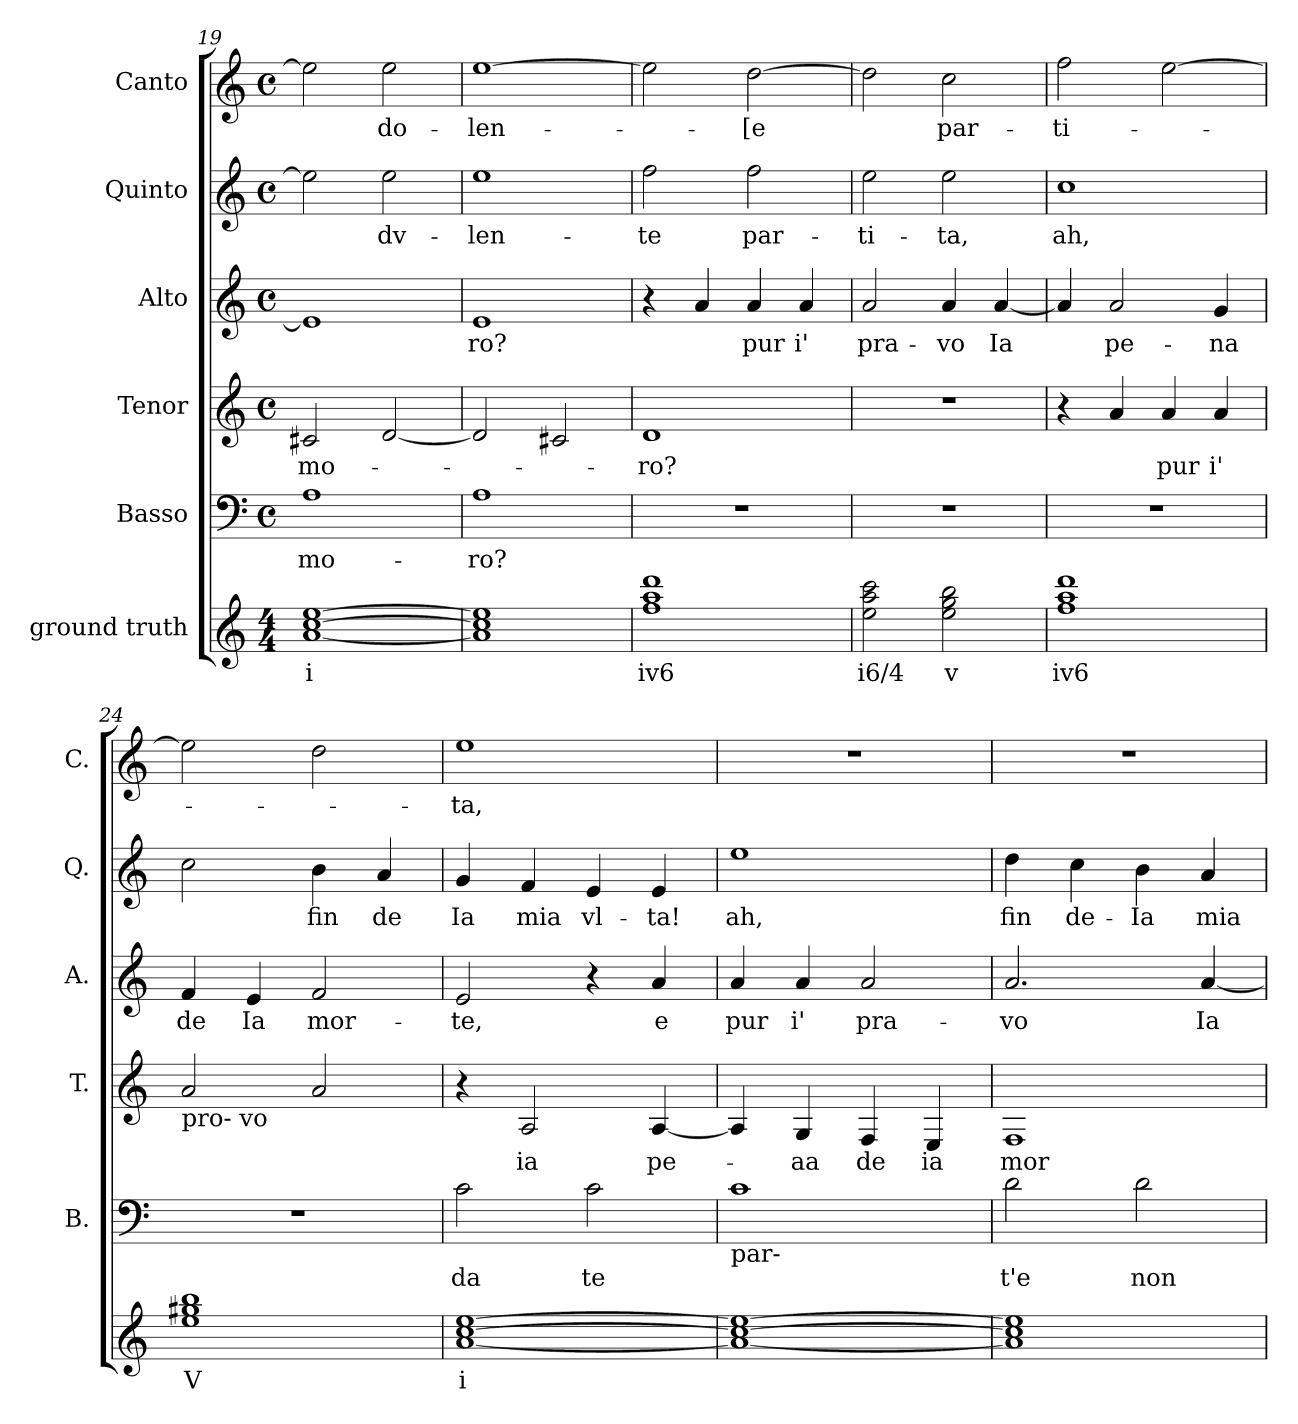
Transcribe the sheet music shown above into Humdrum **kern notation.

**kern	**text	**kern	**text	**kern	**text	**kern	**text	**kern	**text	**kern	**text
*part6	*part6	*part5	*part5	*part4	*part4	*part3	*part3	*part2	*part2	*part1	*part1
*staff6	*staff6	*staff5	*staff5	*staff4	*staff4	*staff3	*staff3	*staff2	*staff2	*staff1	*staff1
*I"ground truth	*	*I"Basso	*	*I"Tenor	*	*I"Alto	*	*I"Quinto	*	*I"Canto	*
*	*	*I'B.	*	*I'T.	*	*I'A.	*	*I'Q.	*	*I'C.	*
*	*	*clefF4	*	*clefG2	*	*clefG2	*	*clefG2	*	*clefG2	*
*k[]	*	*k[]	*	*k[]	*	*k[]	*	*k[]	*	*k[]	*
*M4/4	*	*M4/4	*	*M4/4	*	*M4/4	*	*M4/4	*	*M4/4	*
*	*	*met(c)	*	*met(c)	*	*met(c)	*	*met(c)	*	*met(c)	*
=19	=19	=19	=19	=19	=19	=19	=19	=19	=19	=19	=19
!	!	!	!LO:LY:b	!	!	!	!	!	!	!	!
!	!	!	!	!	!LO:LY:b	!	!	!	!	!	!
[1a [1cc [1ee	i	1A	-mo-	2c#X/	-mo-	1e]	.	2ee\]	.	2ee\]	.
!	!	!	!	!	!	!	!	!	!LO:LY:b	!	!
!	!	!	!	!	!	!	!	!	!	!	!LO:LY:b
.	.	.	.	[2d/	.	.	.	2ee\	-dv-	2ee\	-do-
=20	=20	=20	=20	=20	=20	=20	=20	=20	=20	=20	=20
!	!	!	!LO:LY:b	!	!	!	!	!	!	!	!
!	!	!	!	!	!	!	!LO:LY:b	!	!	!	!
!	!	!	!	!	!	!	!	!	!LO:LY:b	!	!
!	!	!	!	!	!	!	!	!	!	!	!LO:LY:b
1a] 1cc] 1ee]	.	1A	-ro?	2d/]	.	1e	-ro?	1ee	-len-	[1ee	-len-
.	.	.	.	2c#X/	.	.	.	.	.	.	.
=21	=21	=21	=21	=21	=21	=21	=21	=21	=21	=21	=21
!	!	!	!	!	!LO:LY:b	!	!	!	!	!	!
!	!	!	!	!	!	!	!	!	!LO:LY:b	!	!
1ff 1aa 1ddd	iv6	1r	.	1d	-ro?	4r	.	2ff\	-te	2ee\]	.
.	.	.	.	.	.	4a/	.	.	.	.	.
!	!	!	!	!	!	!	!LO:LY:b	!	!	!	!
!	!	!	!	!	!	!	!	!	!LO:LY:b	!	!
!	!	!	!	!	!	!	!	!	!	!	!LO:LY:b
.	.	.	.	.	.	4a/	-pur	2ff\	-par-	[2dd\	-[e
!	!	!	!	!	!	!	!LO:LY:b	!	!	!	!
.	.	.	.	.	.	4a/	-i'	.	.	.	.
=22	=22	=22	=22	=22	=22	=22	=22	=22	=22	=22	=22
!	!	!	!	!	!	!	!LO:LY:b	!	!	!	!
!	!	!	!	!	!	!	!	!	!LO:LY:b	!	!
2ee 2aa 2ccc	i6/4	1r	.	1r	.	2a/	-pra-	2ee\	-ti-	2dd\]	.
!	!	!	!	!	!	!	!LO:LY:b	!	!	!	!
!	!	!	!	!	!	!	!	!	!LO:LY:b	!	!
!	!	!	!	!	!	!	!	!	!	!	!LO:LY:b
2ee 2gg 2bb	v	.	.	.	.	4a/	-vo	2ee\	-ta,	2cc\	-par-
!	!	!	!	!	!	!	!LO:LY:b	!	!	!	!
.	.	.	.	.	.	[4a/	-Ia	.	.	.	.
=23	=23	=23	=23	=23	=23	=23	=23	=23	=23	=23	=23
!	!	!	!	!	!	!	!	!	!LO:LY:b	!	!
!	!	!	!	!	!	!	!	!	!	!	!LO:LY:b
1ff 1aa 1ddd	iv6	1r	.	4r	.	4a/]	.	1cc	-ah,	2ff\	-ti-
!	!	!	!	!	!	!	!LO:LY:b	!	!	!	!
.	.	.	.	4a/	.	2a/	-pe-	.	.	.	.
!	!	!	!	!	!LO:LY:b	!	!	!	!	!	!
.	.	.	.	4a/	-pur	.	.	.	.	[2ee\	.
!	!	!	!	!	!LO:LY:b	!	!	!	!	!	!
!	!	!	!	!	!	!	!LO:LY:b	!	!	!	!
.	.	.	.	4a/	-i'	4g/	-na	.	.	.	.
!!LO:PB:g=z
=24	=24	=24	=24	=24	=24	=24	=24	=24	=24	=24	=24
!	!	!	!	!LO:TX:b:t=pro- vo	!	!	!	!	!	!	!
!	!	!	!	!	!	!	!LO:LY:b	!	!	!	!
1ee 1gg#X 1bb	V	1r	.	2a/	.	4f/	-de	2cc\	.	2ee\]	.
!	!	!	!	!	!	!	!LO:LY:b	!	!	!	!
.	.	.	.	.	.	4e/	-Ia	.	.	.	.
!	!	!	!	!	!	!	!LO:LY:b	!	!	!	!
!	!	!	!	!	!	!	!	!	!LO:LY:b	!	!
.	.	.	.	2a/	.	2f/	-mor-	4b\	-fin	2dd\	.
!	!	!	!	!	!	!	!	!	!LO:LY:b	!	!
.	.	.	.	.	.	.	.	4a/	-de	.	.
=25	=25	=25	=25	=25	=25	=25	=25	=25	=25	=25	=25
!	!	!	!LO:LY:b	!	!	!	!	!	!	!	!
!	!	!	!	!	!	!	!LO:LY:b	!	!	!	!
!	!	!	!	!	!	!	!	!	!LO:LY:b	!	!
!	!	!	!	!	!	!	!	!	!	!	!LO:LY:b
[1a [1cc [1ee	i	2c\	-da	4r	.	2e/	-te,	4g/	-Ia	1ee	-ta,
!	!	!	!	!	!LO:LY:b	!	!	!	!	!	!
!	!	!	!	!	!	!	!	!	!LO:LY:b	!	!
.	.	.	.	2A/	-ia	.	.	4f/	-mia	.	.
!	!	!	!LO:LY:b	!	!	!	!	!	!	!	!
!	!	!	!	!	!	!	!	!	!LO:LY:b	!	!
.	.	2c\	-te	.	.	4r	.	4e/	-vl-	.	.
!	!	!	!	!	!LO:LY:b	!	!	!	!	!	!
!	!	!	!	!	!	!	!LO:LY:b	!	!	!	!
!	!	!	!	!	!	!	!	!	!LO:LY:b	!	!
.	.	.	.	[4A/	-pe-	4a/	-e	4e/	-ta!	.	.
=26	=26	=26	=26	=26	=26	=26	=26	=26	=26	=26	=26
!	!	!	!	!	!	!	!LO:LY:b	!	!	!	!
!	!	!LO:TX:b:t=par-	!	!	!	!	!	!	!	!	!
!	!	!	!	!	!	!	!	!	!LO:LY:b	!	!
1a_ 1cc_ 1ee_	.	1c	.	4A/]	.	4a/	-pur	1ee	-ah,	1r	.
!	!	!	!	!	!LO:LY:b	!	!	!	!	!	!
!	!	!	!	!	!	!	!LO:LY:b	!	!	!	!
.	.	.	.	4G/	-aa	4a/	-i'	.	.	.	.
!	!	!	!	!	!LO:LY:b	!	!	!	!	!	!
!	!	!	!	!	!	!	!LO:LY:b	!	!	!	!
.	.	.	.	4F/	-de	2a/	-pra-	.	.	.	.
!	!	!	!	!	!LO:LY:b	!	!	!	!	!	!
.	.	.	.	4E/	-ia	.	.	.	.	.	.
=27	=27	=27	=27	=27	=27	=27	=27	=27	=27	=27	=27
!	!	!	!LO:LY:b	!	!	!	!	!	!	!	!
!	!	!	!	!	!LO:LY:b	!	!	!	!	!	!
!	!	!	!	!	!	!	!LO:LY:b	!	!	!	!
!	!	!	!	!	!	!	!	!	!LO:LY:b	!	!
1a] 1cc] 1ee]	.	2d\	-t'e	1F	-mor-	2.a/	-vo	4dd\	-fin	1r	.
!	!	!	!	!	!	!	!	!	!LO:LY:b	!	!
.	.	.	.	.	.	.	.	4cc\	-de-	.	.
!	!	!	!LO:LY:b	!	!	!	!	!	!	!	!
!	!	!	!	!	!	!	!	!	!LO:LY:b	!	!
.	.	2d\	-non	.	.	.	.	4b\	-Ia	.	.
!	!	!	!	!	!	!	!LO:LY:b	!	!	!	!
!	!	!	!	!	!	!	!	!	!LO:LY:b	!	!
.	.	.	.	.	.	[4a/	-Ia	4a/	-mia	.	.
=	=	=	=	=	=	=	=	=	=	=	=
*-	*-	*-	*-	*-	*-	*-	*-	*-	*-	*-	*-
